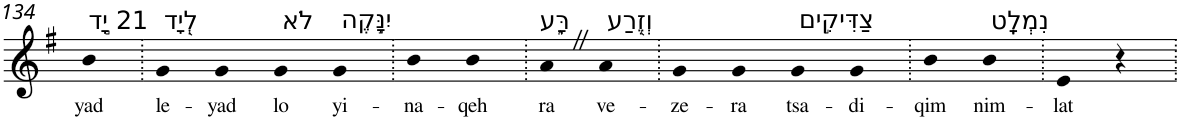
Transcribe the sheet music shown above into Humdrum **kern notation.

**kern	**text
*part1	*part1
*staff1	*staff1
*I"Piano	*
*I'Pno	*
!!LO:PB:g=z
*clefG2	*
*k[f#]	*
*G:	*
=134	=134
!LO:TX:a:t=21 יָ֣ד	!
!	!LO:LY:b
4b	yad
=135.	=135.
!LO:TX:a:t=לְ֭יָד	!
!	!LO:LY:b
4g	le-
!	!LO:LY:b
4g	-yad
!LO:TX:a:t=לֹא	!
!	!LO:LY:b
4g	lo
!LO:TX:a:t=יִנָּ֣קֶה	!
!	!LO:LY:b
4g	yi-
=136.	=136.
!	!LO:LY:b
4b	-na-
!	!LO:LY:b
4b	-qeh
=137.	=137.
!LO:TX:a:t=רָּ֑ע	!
!	!LO:LY:b
4aZ	ra
!LO:TX:a:t=וְזֶ֖רַע	!
!	!LO:LY:b
4a	ve-
=138.	=138.
!	!LO:LY:b
4g	-ze-
!	!LO:LY:b
4g	-ra
!LO:TX:a:t=צַדִּיקִ֣ים	!
!	!LO:LY:b
4g	tsa-
!	!LO:LY:b
4g	-di-
=139.	=139.
!	!LO:LY:b
4b	-qim
!LO:TX:a:t=נִמְלָֽט	!
!	!LO:LY:b
4b	nim-
=140.	=140.
!	!LO:LY:b
4e	-lat
4r	.
=.	=.
*-	*-
